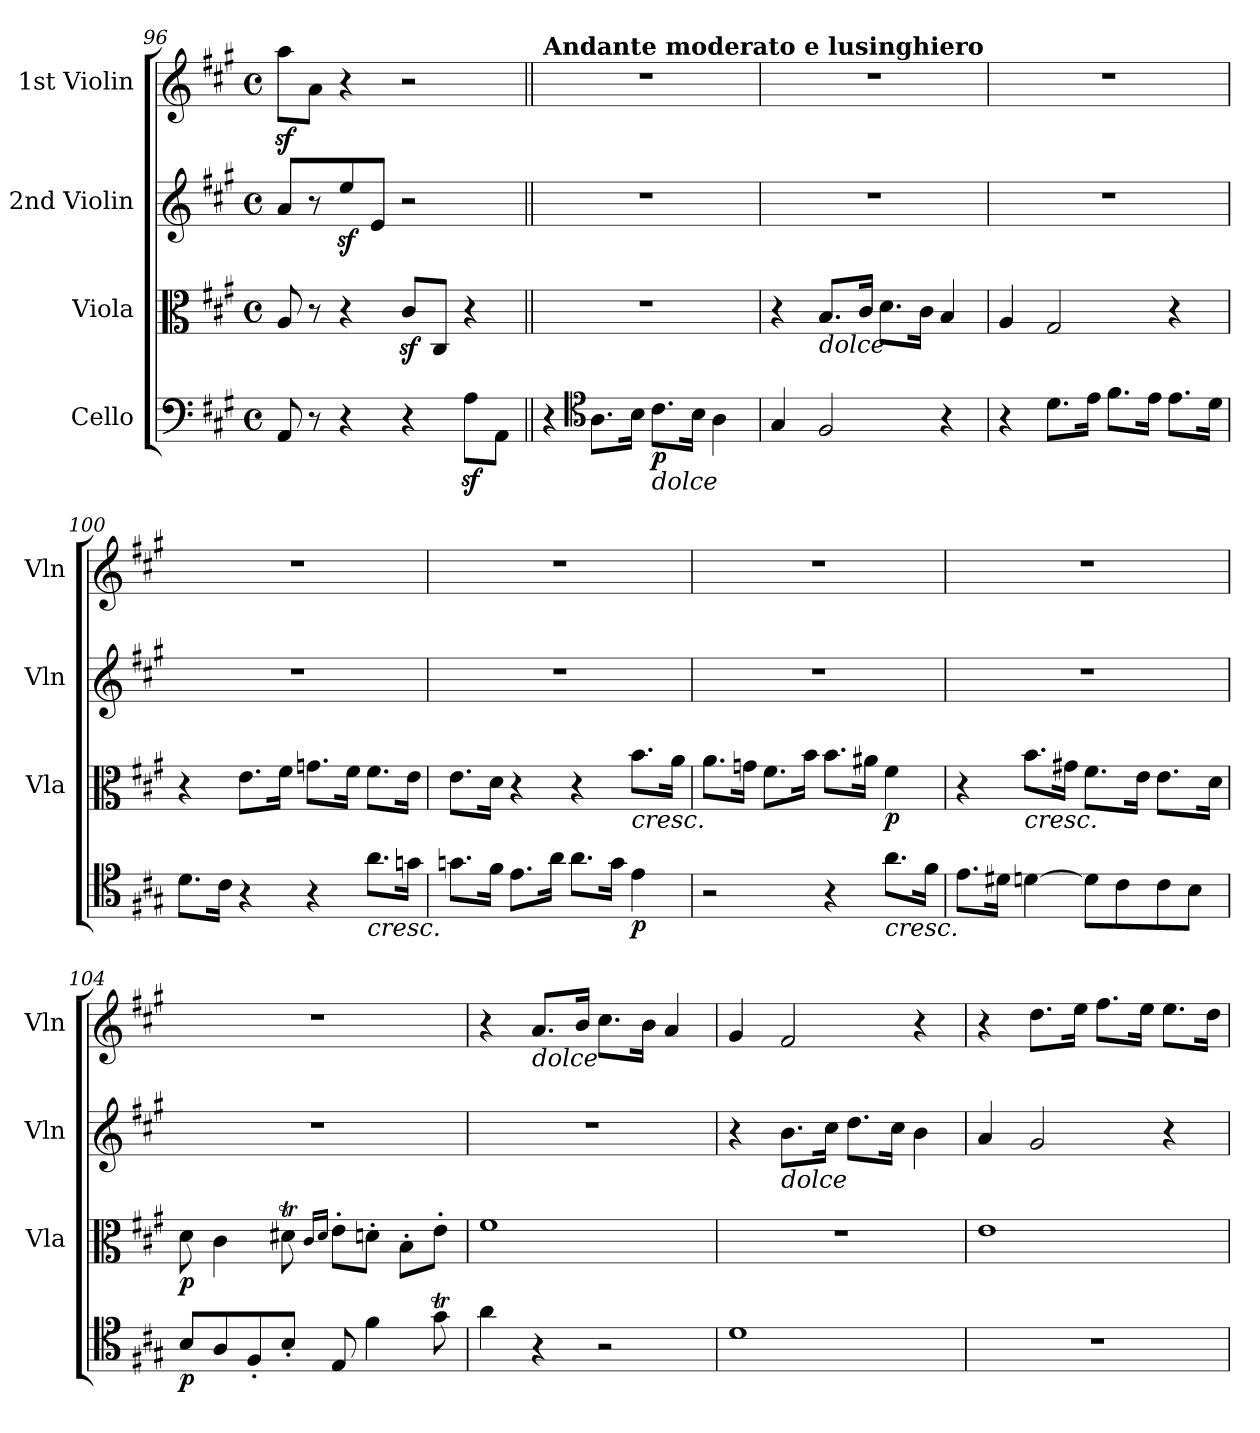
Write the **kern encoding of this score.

**kern	**dynam	**kern	**dynam	**kern	**kern
*part4	*part4	*part3	*part3	*part2	*part1
*staff4	*staff4	*staff3	*staff3	*staff2	*staff1
*I"Cello	*	*I"Viola	*	*I"2nd Violin	*I"1st Violin
*	*	*I'Vla	*	*I'Vln	*I'Vln
!!LO:LB:g=z
*clefF4	*	*clefC3	*	*clefG2	*clefG2
*k[f#c#g#]	*	*k[f#c#g#]	*	*k[f#c#g#]	*k[f#c#g#]
*M4/4	*	*M4/4	*	*M4/4	*M4/4
*met(c)	*	*met(c)	*	*met(c)	*met(c)
=96	=96	=96	=96	=96	=96
8AA/	.	8A/	.	8a/L	8aaz<\L
8r	.	8r	.	8r	8a\J
4r	.	4r	.	8eez</	4r
.	.	.	.	8e/J	.
4r	.	8c#z</L	.	2r	2r
.	.	8C#/J	.	.	.
8Az<\L	.	4r	.	.	.
8AA\J	.	.	.	.	.
=97||	=97||	=97||	=97||	=97||	=97||
!	!	!	!	!	!LO:TX:a:B:t=Andante moderato e lusinghiero
4r	.	1r	.	1r	1r
*clefC4	*	*	*	*	*
8.A\L	.	.	.	.	.
16B\Jk	.	.	.	.	.
!LO:TX:b:i:t=dolce	!	!	!	!	!
!	!LO:DY:b	!	!	!	!
8.c#\L	p	.	.	.	.
16B\Jk	.	.	.	.	.
4A\	.	.	.	.	.
=98	=98	=98	=98	=98	=98
4G#/	.	4r	.	1r	1r
!	!	!LO:TX:b:i:t=dolce	!	!	!
2F#/	.	8.B/L	.	.	.
.	.	16c#/Jk	.	.	.
.	.	8.d\L	.	.	.
.	.	16c#\Jk	.	.	.
4r	.	4B/	.	.	.
=99	=99	=99	=99	=99	=99
4r	.	4A/	.	1r	1r
8.d\L	.	2G#/	.	.	.
16e\Jk	.	.	.	.	.
8.f#\L	.	.	.	.	.
16e\Jk	.	.	.	.	.
8.e\L	.	4r	.	.	.
16d\Jk	.	.	.	.	.
!!LO:LB:g=z
=100	=100	=100	=100	=100	=100
8.d\L	.	4r	.	1r	1r
16c#\Jk	.	.	.	.	.
4r	.	8.e\L	.	.	.
.	.	16f#\Jk	.	.	.
4r	.	8.gn\L	.	.	.
.	.	16f#\Jk	.	.	.
!LO:TX:b:i:t=cresc.	!	!	!	!	!
8.a\L	.	8.f#\L	.	.	.
16gn\Jk	.	16e\Jk	.	.	.
=101	=101	=101	=101	=101	=101
8.gn\L	.	8.e\L	.	1r	1r
16f#\Jk	.	16d\Jk	.	.	.
8.e\L	.	4r	.	.	.
16a\Jk	.	.	.	.	.
8.a\L	.	4r	.	.	.
16g\Jk	.	.	.	.	.
!	!	!LO:TX:b:i:t=cresc.	!	!	!
!	!LO:DY:b	!	!	!	!
4e\	p	8.b\L	.	.	.
.	.	16a\Jk	.	.	.
!!LO:PB:g=z
=102	=102	=102	=102	=102	=102
2r	.	8.a\L	.	1r	1r
.	.	16gn\Jk	.	.	.
.	.	8.f#\L	.	.	.
.	.	16b\Jk	.	.	.
4r	.	8.b\L	.	.	.
.	.	16a#X\Jk	.	.	.
!LO:TX:b:i:t=cresc.	!	!	!	!	!
!	!	!	!LO:DY:b	!	!
8.a\L	.	4f#\	p	.	.
16f#\Jk	.	.	.	.	.
=103	=103	=103	=103	=103	=103
8.e\L	.	4r	.	1r	1r
16d#X\Jk	.	.	.	.	.
!	!	!LO:TX:b:i:t=cresc.	!	!	!
[4dn\	.	8.b\L	.	.	.
.	.	16g#X\Jk	.	.	.
8d\L]	.	8.f#\L	.	.	.
8c#\	.	.	.	.	.
.	.	16e\Jk	.	.	.
8c#\	.	8.e\L	.	.	.
8B\J	.	.	.	.	.
.	.	16d\Jk	.	.	.
=104	=104	=104	=104	=104	=104
!	!LO:DY:b	!	!LO:DY:b	!	!
8B/L	p	8d\	p	1r	1r
8A/	.	4c#\	.	.	.
8F#'/	.	.	.	.	.
8B'/J	.	8d#Xt\	.	.	.
.	.	16qc#/LL	.	.	.
.	.	16qd#/JJ	.	.	.
8E/	.	8e'\L	.	.	.
4f#\	.	8dn'\J	.	.	.
.	.	8B'\L	.	.	.
8g#t\	.	8e'\J	.	.	.
!!LO:LB:g=z
=105	=105	=105	=105	=105	=105
4a\	.	1f#	.	1r	4r
!	!	!	!	!	!LO:TX:b:i:t=dolce
4r	.	.	.	.	8.a/L
.	.	.	.	.	16b/Jk
2r	.	.	.	.	8.cc#\L
.	.	.	.	.	16b\Jk
.	.	.	.	.	4a/
=106	=106	=106	=106	=106	=106
1d	.	1r	.	4r	4g#/
!	!	!	!	!LO:TX:b:i:t=dolce	!
.	.	.	.	8.b\L	2f#/
.	.	.	.	16cc#\Jk	.
.	.	.	.	8.dd\L	.
.	.	.	.	16cc#\Jk	.
.	.	.	.	4b\	4r
=107	=107	=107	=107	=107	=107
1r	.	1e	.	4a/	4r
.	.	.	.	2g#/	8.dd\L
.	.	.	.	.	16ee\Jk
.	.	.	.	.	8.ff#\L
.	.	.	.	.	16ee\Jk
.	.	.	.	4r	8.ee\L
.	.	.	.	.	16dd\Jk
=	=	=	=	=	=
*-	*-	*-	*-	*-	*-
